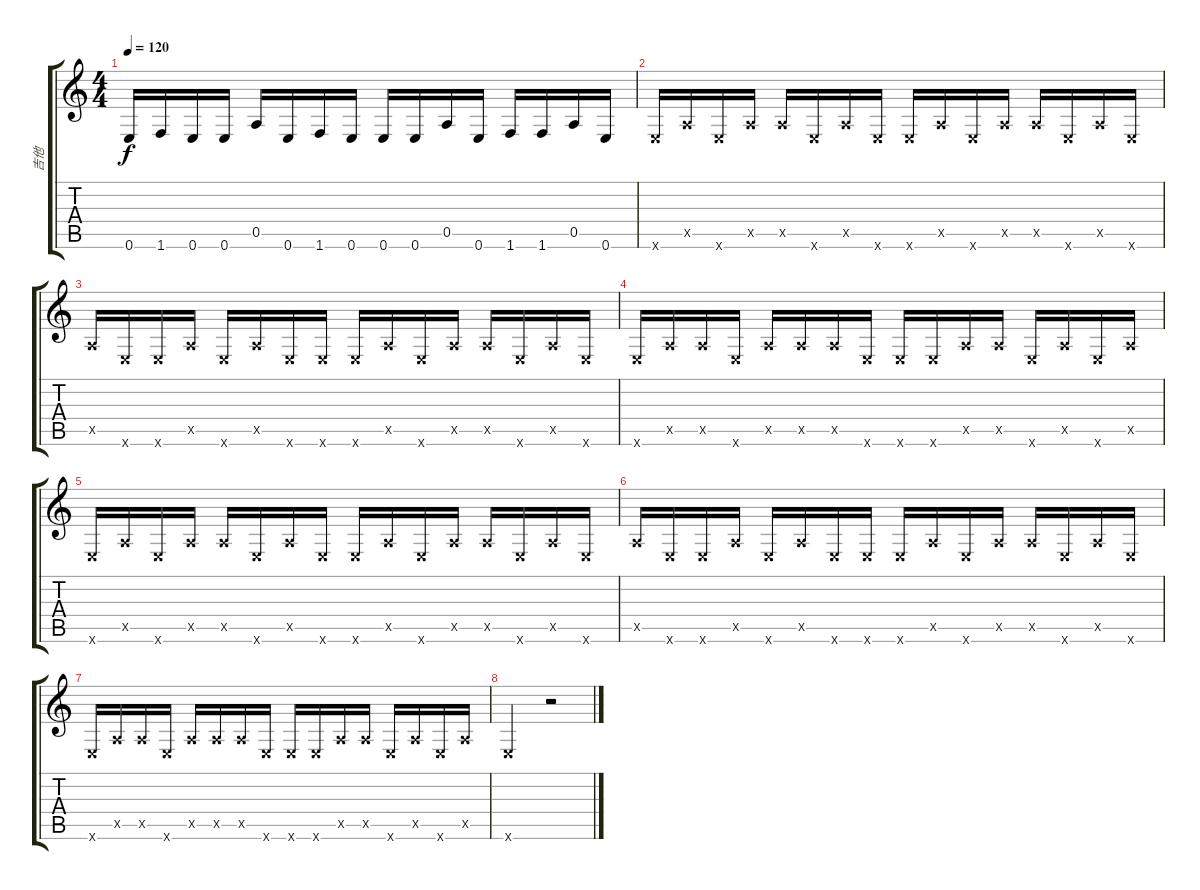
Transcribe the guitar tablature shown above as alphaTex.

\track ("吉他" "吉他") {instrument overdrivenguitar}
\staff {score tabs}
\tuning (E4 B3 G3 D3 A2 E2) {hide}
\ts (4 4)
\tempo 120
\clef g2
\ks c
0.6.16{dy f} 1.6.16 0.6.16 0.6.16 0.5.16 0.6.16 1.6.16 0.6.16 0.6.16 0.6.16 0.5.16 0.6.16 1.6.16 1.6.16 0.5.16 0.6.16 |
0.6{x}.16 0.5{x}.16 0.6{x}.16 0.5{x}.16 0.5{x}.16 0.6{x}.16 0.5{x}.16 0.6{x}.16 0.6{x}.16 0.5{x}.16 0.6{x}.16 0.5{x}.16 0.5{x}.16 0.6{x}.16 0.5{x}.16 0.6{x}.16 |
0.5{x}.16 0.6{x}.16 0.6{x}.16 0.5{x}.16 0.6{x}.16 0.5{x}.16 0.6{x}.16 0.6{x}.16 0.6{x}.16 0.5{x}.16 0.6{x}.16 0.5{x}.16 0.5{x}.16 0.6{x}.16 0.5{x}.16 0.6{x}.16 |
0.6{x}.16 0.5{x}.16 0.5{x}.16 0.6{x}.16 0.5{x}.16 0.5{x}.16 0.5{x}.16 0.6{x}.16 0.6{x}.16 0.6{x}.16 0.5{x}.16 0.5{x}.16 0.6{x}.16 0.5{x}.16 0.6{x}.16 0.5{x}.16 |
0.6{x}.16 0.5{x}.16 0.6{x}.16 0.5{x}.16 0.5{x}.16 0.6{x}.16 0.5{x}.16 0.6{x}.16 0.6{x}.16 0.5{x}.16 0.6{x}.16 0.5{x}.16 0.5{x}.16 0.6{x}.16 0.5{x}.16 0.6{x}.16 |
0.5{x}.16 0.6{x}.16 0.6{x}.16 0.5{x}.16 0.6{x}.16 0.5{x}.16 0.6{x}.16 0.6{x}.16 0.6{x}.16 0.5{x}.16 0.6{x}.16 0.5{x}.16 0.5{x}.16 0.6{x}.16 0.5{x}.16 0.6{x}.16 |
0.6{x}.16 0.5{x}.16 0.5{x}.16 0.6{x}.16 0.5{x}.16 0.5{x}.16 0.5{x}.16 0.6{x}.16 0.6{x}.16 0.6{x}.16 0.5{x}.16 0.5{x}.16 0.6{x}.16 0.5{x}.16 0.6{x}.16 0.5{x}.16 |
0.6{x}.2 r.2
